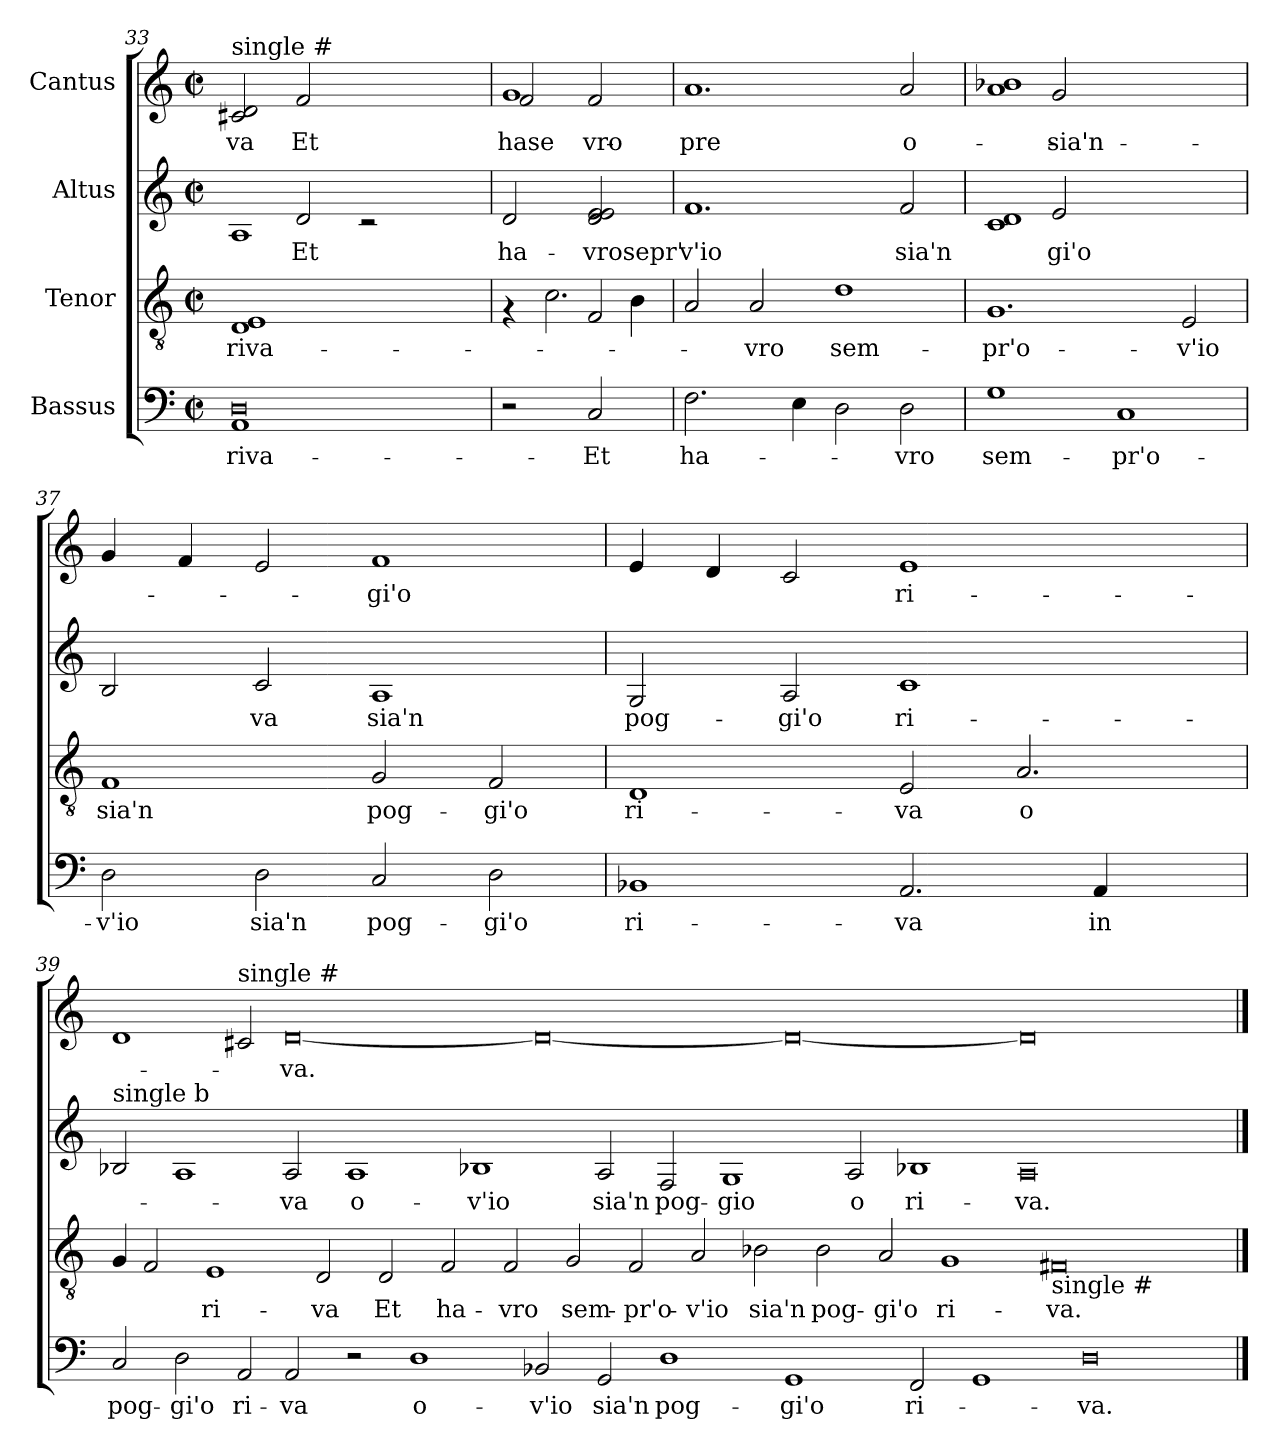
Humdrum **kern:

**kern	**text	**kern	**text	**kern	**text	**kern	**text
*part4	*part4	*part3	*part3	*part2	*part2	*part1	*part1
*staff4	*staff4	*staff3	*staff3	*staff2	*staff2	*staff1	*staff1
*I"Bassus	*	*I"Tenor	*	*I"Altus	*	*I"Cantus	*
*clefF4	*	*clefGv2	*	*clefG2	*	*clefG2	*
*k[]	*	*k[]	*	*k[]	*	*k[]	*
*C:	*	*C:	*	*C:	*	*C:	*
*M2/2	*	*M2/2	*	*M2/2	*	*M2/2	*
*met(c|)	*	*met(c|)	*	*met(c|)	*	*met(c|)	*
=33	=33	=33	=33	=33	=33	=33	=33
*^	*	*	*	*	*	*	*
!	!	!	!	!	!	!	!LO:TX:a:t=single #	!
!	!	!LO:LY:b	!	!LO:LY:b	!	!	!	!LO:LY:b
*	*	*	*	*	*^	*	*	*
0D	1AA	-riva-	1D 1E	-riva-	1A	2ryy	.	2c#/ 2d/	-va
!	!	!	!	!	!	!	!LO:LY:b	!	!LO:LY:b
.	.	.	.	.	.	2d/	Et	2f/	Et
.	1ryy	.	1ryy	.	2ryy	2rc	.	1ryy	.
.	.	.	.	.	2ryy	2ryy	.	.	.
*v	*v	*	*	*	*	*	*	*	*
=34	=34	=34	=34	=34	=34	=34	=34	=34
*	*	*^	*	*	*	*	*	*
*	*	*	*^	*	*	*	*	*	*
!	!	!	!	!	!	!	!	!LO:LY:b	!	!LO:LY:b
*	*	*	*	*	*	*v	*v	*	*^	*
2r	.	4rF	2ryy	2.ryy	.	2d/	ha-	1g	2f/	hase-
.	.	2.c\	.	.	.	.	.	.	.	.
!	!LO:LY:b	!	!	!	!	!	!LO:LY:b	!	!	!LO:LY:b
2C/	-Et	.	2F/	.	.	2d/ 2e/ 2e/	-vrosepr'	.	2f/	-vro
.	.	.	.	4B\	.	.	.	.	.	.
*	*	*	*	*	*	*	*	*v	*v	*
!!LO:LB:g=z
=35	=35	=35	=35	=35	=35	=35	=35	=35	=35
!	!LO:LY:b	!	!	!	!	!	!LO:LY:b	!	!LO:LY:b
*	*	*v	*v	*v	*	*	*	*	*
2.F\	ha-	2A/	.	1.f	v'io	1.a	pre
!	!	!	!LO:LY:b	!	!	!	!
.	.	2A/	-vro	.	.	.	.
4E\	.	.	.	.	.	.	.
!	!	!	!LO:LY:b	!	!	!	!
2D\	.	1d	sem-	.	.	.	.
!	!LO:LY:b	!	!	!	!LO:LY:b	!	!LO:LY:b
2D\	-vro	.	.	2f/	sia'n	2a/	o-
=36	=36	=36	=36	=36	=36	=36	=36
!	!LO:LY:b	!	!LO:LY:b	!	!	!	!
*	*	*	*	*^	*	*^	*
1G	sem-	1.G	-pr'o-	1c 1d	2ryy	.	1a 1b-X	2ryy	.
!	!	!	!	!	!	!LO:LY:b	!	!	!LO:LY:b
.	.	.	.	.	2e/	gi'o	.	2g/	-sia'n
!	!LO:LY:b	!	!	!	!	!	!	!	!
1C	-pr'o-	.	.	1ryy	1ryy	.	1ryy	1ryy	.
!	!	!	!LO:LY:b	!	!	!	!	!	!
.	.	2E/	-v'io	.	.	.	.	.	.
*	*	*	*	*v	*v	*	*	*	*
*	*	*	*	*	*	*v	*v	*
=37	=37	=37	=37	=37	=37	=37	=37
!	!LO:LY:b	!	!LO:LY:b	!	!	!	!
2D\	-v'io	1F	sia'n	2B/	.	4g/	.
.	.	.	.	.	.	4f/	.
!	!LO:LY:b	!	!	!	!LO:LY:b	!	!
2D\	sia'n	.	.	2c/	va	2e/	.
!	!LO:LY:b	!	!LO:LY:b	!	!LO:LY:b	!	!LO:LY:b
2C/	pog-	2G/	pog-	1A	sia'n	1f	gi'o
!	!LO:LY:b	!	!LO:LY:b	!	!	!	!
2D\	-gi'o	2F/	-gi'o	.	.	.	.
=38	=38	=38	=38	=38	=38	=38	=38
!	!LO:LY:b	!	!LO:LY:b	!	!LO:LY:b	!	!
1BB-X	ri-	1D	ri-	2G/	pog-	4e/	.
.	.	.	.	.	.	4d/	.
!	!	!	!	!	!LO:LY:b	!	!
.	.	.	.	2A/	-gi'o	2c/	.
!	!LO:LY:b	!	!LO:LY:b	!	!LO:LY:b	!	!LO:LY:b
2.AA/	-va	2E/	-va	1c	ri-	1e	ri-
!	!	!	!LO:LY:b	!	!	!	!
.	.	2.A/	o	.	.	.	.
!	!LO:LY:b	!	!	!	!	!	!
4AA/	in	.	.	.	.	.	.
4ryy	.	.	.	4ryy	.	4ryy	.
!!LO:PB:g=z
=39	=39	=39	=39	=39	=39	=39	=39
!	!	!	!	!LO:TX:a:t=single b	!	!	!
!	!LO:LY:b	!	!	!	!	!	!
2C/	pog-	4G/	.	2B-/	.	1d	.
.	.	2F/	.	.	.	.	.
!	!LO:LY:b	!	!	!	!	!	!
2D\	-gi'o	.	.	1A	.	.	.
!	!	!	!LO:LY:b	!	!	!	!
.	.	1E	ri-	.	.	.	.
!	!	!	!	!	!	!LO:TX:a:t=single #	!
!	!LO:LY:b	!	!	!	!	!	!
2AA/	ri-	.	.	.	.	2c#/	.
!	!LO:LY:b	!	!	!	!LO:LY:b	!	!LO:LY:b
2AA/	-va	.	.	2A/	-va	[<0d	-va.
!	!	!	!LO:LY:b	!	!	!	!
.	.	2D/	-va	.	.	.	.
!	!	!	!	!	!LO:LY:b	!	!
2r	.	.	.	1A	o-	.	.
!	!	!	!LO:LY:b	!	!	!	!
.	.	2D/	Et	.	.	.	.
!	!LO:LY:b	!	!	!	!	!	!
1D	o-	.	.	.	.	.	.
!	!	!	!LO:LY:b	!	!	!	!
.	.	2F/	ha-	.	.	.	.
!	!	!	!	!	!LO:LY:b	!	!
.	.	.	.	1B-X	-v'io	.	.
!	!	!	!LO:LY:b	!	!	!	!
.	.	2F/	-vro	.	.	.	.
!	!LO:LY:b	!	!	!	!	!	!
2BB-X/	-v'io	.	.	.	.	0d_	.
!	!	!	!LO:LY:b	!	!	!	!
.	.	2G/	sem-	.	.	.	.
!	!LO:LY:b	!	!	!	!LO:LY:b	!	!
2GG/	sia'n	.	.	2A/	sia'n	.	.
!	!	!	!LO:LY:b	!	!	!	!
.	.	2F/	-pr'o-	.	.	.	.
!	!LO:LY:b	!	!	!	!LO:LY:b	!	!
1D	pog-	.	.	2F/	pog-	.	.
!	!	!	!LO:LY:b	!	!	!	!
.	.	2A/	-v'io	.	.	.	.
!	!	!	!	!	!LO:LY:b	!	!
.	.	.	.	1G	-gio	.	.
!	!	!	!LO:LY:b	!	!	!	!
.	.	2B-X\	sia'n	.	.	.	.
!	!LO:LY:b	!	!	!	!	!	!
1GG	-gi'o	.	.	.	.	0d_	.
!	!	!	!LO:LY:b	!	!	!	!
.	.	2B-\	pog-	.	.	.	.
!	!	!	!	!	!LO:LY:b	!	!
.	.	.	.	2A/	o	.	.
!	!	!	!LO:LY:b	!	!	!	!
.	.	2A/	-gi'o	.	.	.	.
!	!LO:LY:b	!	!	!	!LO:LY:b	!	!
2FF/	ri-	.	.	1B-X	ri-	.	.
!	!	!	!LO:LY:b	!	!	!	!
.	.	1G	ri-	.	.	.	.
1GG	.	.	.	.	.	.	.
!	!	!	!	!	!LO:LY:b	!	!
.	.	.	.	0A	-va.	0d]	.
!	!	!LO:TX:b:t=single #	!	!	!	!	!
!	!	!	!LO:LY:b	!	!	!	!
.	.	0F#	-va.	.	.	.	.
!	!LO:LY:b	!	!	!	!	!	!
0D	-va.	.	.	.	.	.	.
.	.	.	.	2ryy	.	2ryy	.
.	.	4ryy	.	.	.	.	.
==	==	==	==	==	==	==	==
*-	*-	*-	*-	*-	*-	*-	*-
